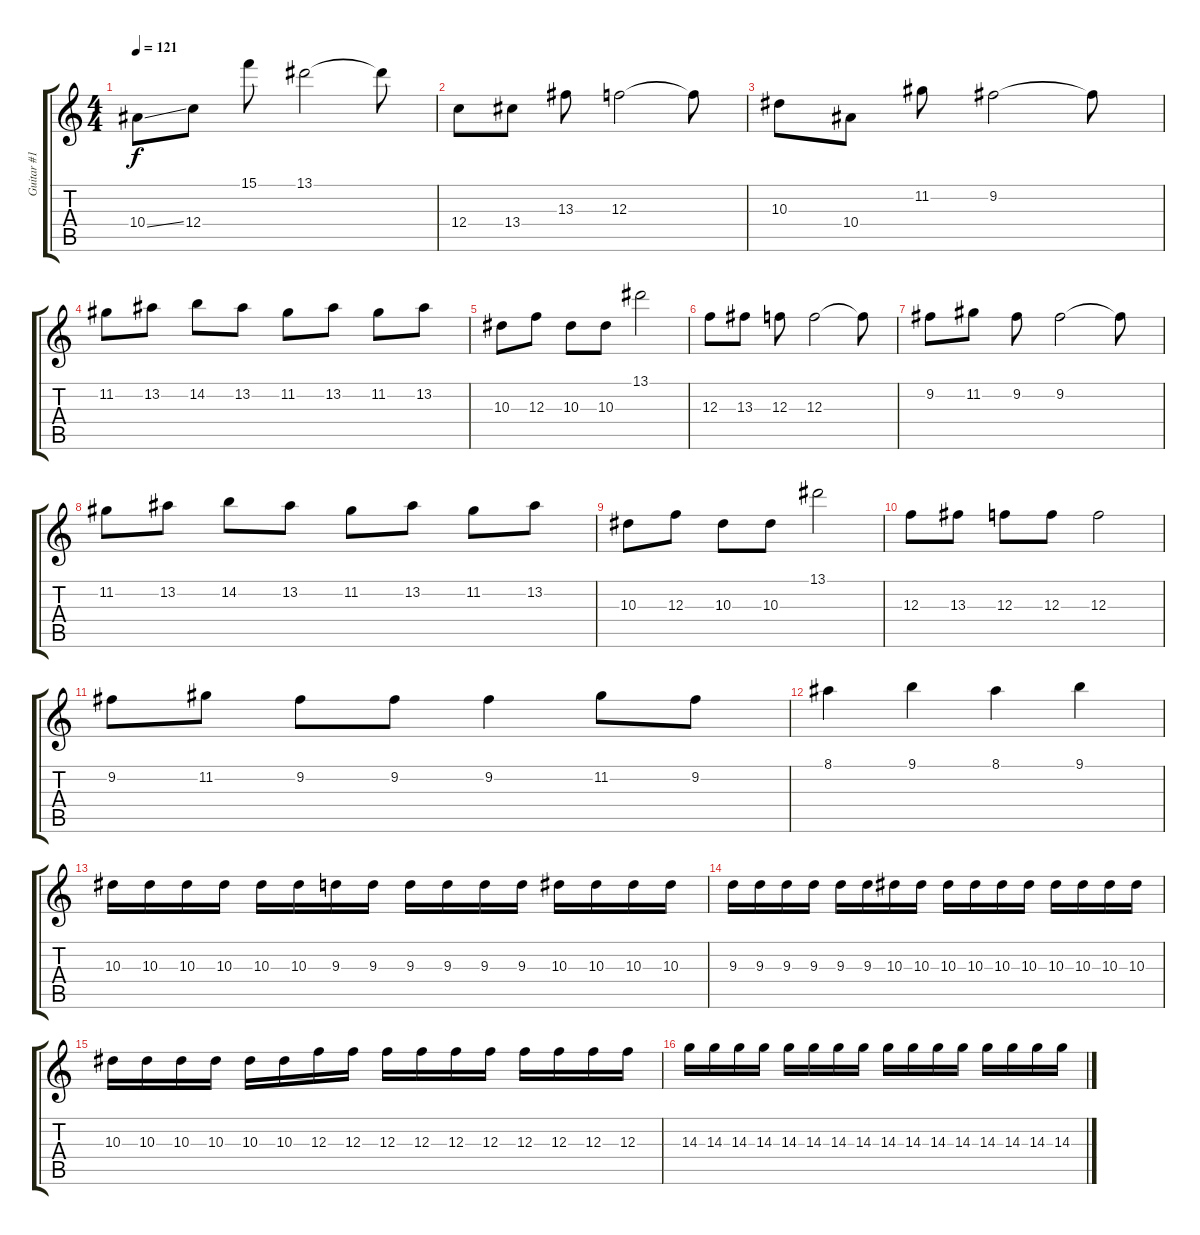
\track ("Guitar #1" "Guitar #1") {instrument distortionguitar}
\staff {score tabs}
\tuning (D4 A3 F3 C3 G2 D2) {hide}
\ts (4 4)
\tempo 121
\clef g2
\ks c
10.4{ss}.8{dy f} 12.4.8 15.1.8 13.1.2 13.1{t}.8 |
12.4.8 13.4.8 13.3.8 12.3.2 12.3{t}.8 |
10.3.8 10.4.8 11.2.8 9.2.2 9.2{t}.8 |
11.2.8 13.2.8 14.2.8 13.2.8 11.2.8 13.2.8 11.2.8 13.2.8 |
10.3.8 12.3.8 10.3.8 10.3.8 13.1.2 |
12.3.8 13.3.8 12.3.8 12.3.2 12.3{t}.8 |
9.2.8 11.2.8 9.2.8 9.2.2 9.2{t}.8 |
11.2.8 13.2.8 14.2.8 13.2.8 11.2.8 13.2.8 11.2.8 13.2.8 |
10.3.8 12.3.8 10.3.8 10.3.8 13.1.2 |
12.3.8 13.3.8 12.3.8 12.3.8 12.3.2 |
9.2.8 11.2.8 9.2.8 9.2.8 9.2.4 11.2.8 9.2.8 |
8.1.4 9.1.4 8.1.4 9.1.4 |
10.3.16 10.3.16 10.3.16 10.3.16 10.3.16 10.3.16 9.3.16 9.3.16 9.3.16 9.3.16 9.3.16 9.3.16 10.3.16 10.3.16 10.3.16 10.3.16 |
9.3.16 9.3.16 9.3.16 9.3.16 9.3.16 9.3.16 10.3.16 10.3.16 10.3.16 10.3.16 10.3.16 10.3.16 10.3.16 10.3.16 10.3.16 10.3.16 |
10.3.16 10.3.16 10.3.16 10.3.16 10.3.16 10.3.16 12.3.16 12.3.16 12.3.16 12.3.16 12.3.16 12.3.16 12.3.16 12.3.16 12.3.16 12.3.16 |
14.3.16 14.3.16 14.3.16 14.3.16 14.3.16 14.3.16 14.3.16 14.3.16 14.3.16 14.3.16 14.3.16 14.3.16 14.3.16 14.3.16 14.3.16 14.3.16
